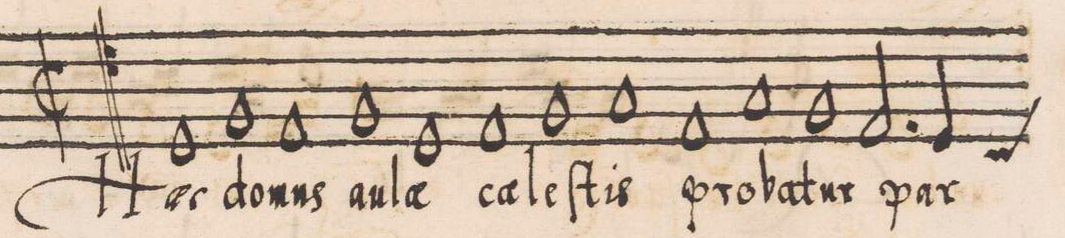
**kern	**text	**text
*I"TENOR	*	*
*clefC4	*	*
*k[]	*	*
*met(c|)	*	*
*M2/1	*	*
1D	H(ae)c	.
1F	do-	.
=2	=2	=2
1E	-mus	.
1F	au-	.
=3	=3	=3
1D	-l(ae)	.
1E	c(ae)-	.
=4	=4	=4
1F	-leſ-	.
1G	-tis	.
=5	=5	=5
1E	pro-	.
1G	-ba-	.
=6	=6	=6
1F	-tur	.
2.E/	par-	.
*custos:C	*	*
4D/	.	.
=7	=7	=7
*-	*-	*-
